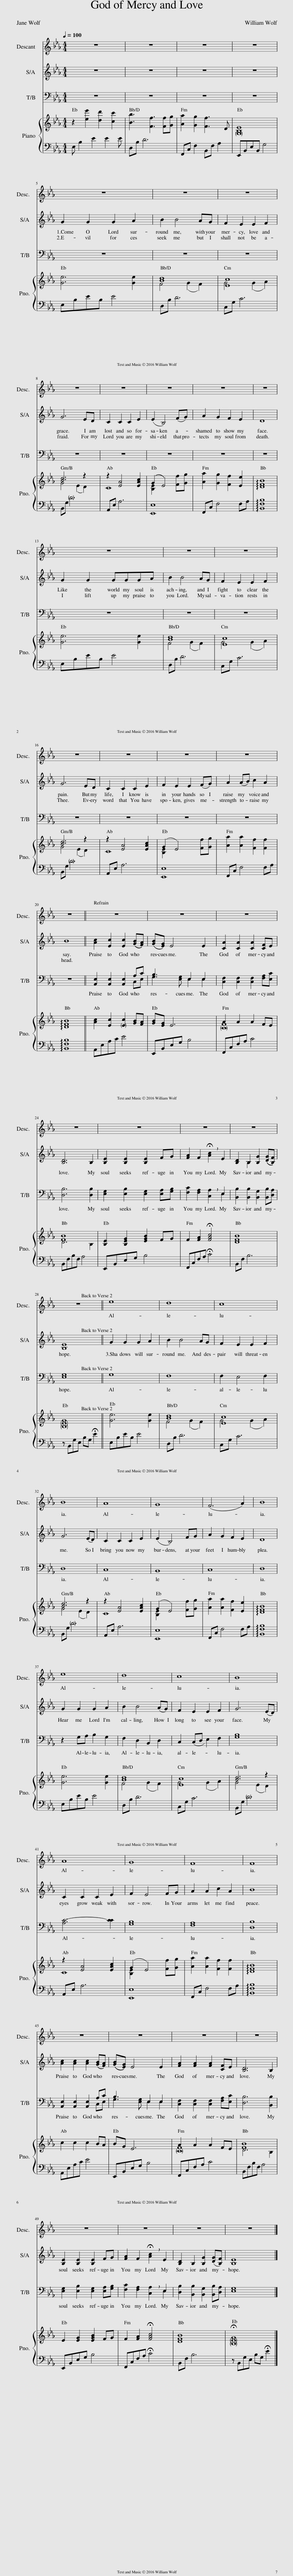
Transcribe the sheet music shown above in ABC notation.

X:1
%%score 1 ( 2 3 ) ( 4 5 ) { ( 6 8 9 ) | 7 }
L:1/8
Q:1/4=100
M:4/4
I:linebreak $
K:Eb
V:1 treble
V:2 treble
V:3 treble
V:4 bass
V:5 bass
V:6 treble
V:8 treble
V:9 treble
V:7 bass
V:1
 z8 | z8 | z8 | z8 |$ z8 | %5
 z8 | z8 |$ z8 | z8 | z8 | %10
 z8 | z8 |$ z8 | z8 | z8 |$ %15
 z8 | z8 | z8 | z8 |$ z8 || %20
 z8 | z8 | z8 |$ z8 | z8 | %25
 z8 | z8 |$ z8 || e8 | d8 | %30
 c8 |$ B8 | A8 | G8 | (F6 A2) | %35
 B8 |$ e8 | d8 | c8 | B8 |$ %40
 A8 | G8 | F8 | F8 |$ z8 | %45
 z8 | z8 | z8 |$ z8 | z8 | %50
 z8 | z8 |] %52
V:2
 z8 | z8 | z8 | z8 |$ G2 G2 G2 A2 | %5
 B2 B4 AG | F2 E2 E2 F2 |$ G6 ED | C2 C2 C2 E2 | (E2 B,4) (FG) | %10
 A2 G2 F2 E2 | D8 |$ G2 G2 GGGA | B2 B4 AG | F2 E2 E2 F2 |$ %15
 G6 ED | C2 C2 C2 E2 | F2 E2 E2 (FG) | A2 (AB) c2 A2 |$ B8 || %20
 [Ac]2 [Ec]2 [Ec]2 ((([GB][FA]))) | (([GB][EG])) E4 E2 | [CA]2 [CA]2 [CA]2 [CF]E |$ [B,D]6 B,2 | [B,E]2 [B,E]2 [B,E]2 FG | %25
 [FA]2 F2 !breath!!fermata![Ac]2 E2 | [B,D]2 B,2 [B,G]2 ((([DG][B,F]))) |$ [B,E]8 || G2 G2 G2 A2 | B2 B4 AG | %30
 F2 E2 E2 F2 |$ G6 (ED) | C2 C2 C2 E2 | (E2 B,4) FG | A2 G2 F2 E2 | %35
 D8 |$ G2 G2 G2 A2 | B2 B4 (AG) | F2 E2 E2 F2 | G6 (ED) |$ %40
 C2 C2 C2 E2 | F2 E4 FG | A2 A2 c2 A2 | B8 |$ [Ac]2 [Ac]2 [Ac]2 (([GB][FA])) | %45
 ((([GB][EG]))) E4 E2 | [FA]2 [FA]2 [FA]2 [CF]E | [B,D]6 B,2 |$ [B,E]2 [B,E]2 [B,E]2 FG | [FA]2 F2 !breath!!fermata![Ac]2 E2 | %50
 [B,D]2 B,2 [B,G]2 ([DG][B,F]) | [B,E]8 |] %52
V:3
 x8 | x8 | x8 | x8 |$ x8 | %5
 x8 | x8 |$ x8 | x8 | x8 | %10
 x8 | x8 |$ x8 | x8 | x8 |$ %15
 x8 | x8 | x8 | x8 |$ x8 || %20
 x8 | x8 | x8 |$ x8 | x8 | %25
 x8 | x2 B,2 x4 |$ x8 || x8 | x8 | %30
 x8 |$ x8 | x8 | x8 | x8 | %35
 x8 |$ x8 | x8 | x8 | x8 |$ %40
 x8 | x8 | x8 | x8 |$ x8 | %45
 x8 | x8 | x8 |$ x8 | x8 | %50
 x8 | x8 |] %52
V:4
 z8 | z8 | z8 | z8 |$ z8 | %5
 z8 | z8 |$ z8 | z8 | z8 | %10
 z8 | z8 |$ z8 | z8 | z8 |$ %15
 z8 | z8 | z8 | z8 |$ z8 || %20
 [A,,E,]2 [A,,E,]2 [A,,E,]2 A,C | B,3 [E,G,] E,2 E,2 | [C,F,]2 [C,F,]2 [C,F,]2 [F,A,][E,C] |$ [D,B,]6 [D,B,]2 | [E,G,]2 [E,B,]2 [E,G,]2 [E,A,][G,B,] | %25
 [F,C]2 [F,A,]2 !breath![C,A,]2 E,2 | [B,,B,]2 [B,,B,]2 [B,,G,]2 [B,,B,][D,A,] |$ [E,G,]8 || G,8 | F,8 | %30
 F,2 E,4 F,2 |$ D,8 | C,8 | B,,8 | C,8 | %35
 D,8 |$ z2 G,A, B,2 G,2 | F,2 D,2 B,,2 D,2 | C,2 (C,D,) E,2 F,2 | [G,B,]8 |$ %40
 [A,C-]6 [CC]2 | [G,B,]8 | [F,A,]8 | [D,B,]8 |$ [A,,E,]2 [A,,E,]2 [A,,E,]2 A,C | %45
 B,3 [E,G,] E,2 E,2 | [C,F,]2 [C,F,]2 [C,F,]2 [F,A,][E,C] | [D,B,]6 [B,,B,]2 |$ [E,G,]2 [E,B,]2 [E,G,]2 [E,A,][G,B,] | [F,C]2 [F,A,]2 !breath![C,A,]2 E,2 | %50
 [D,B,]2 [B,,B,]2 [B,,G,]2 [B,,B,][D,A,] | [E,G,]8 |] %52
V:5
 x8 | x8 | x8 | x8 |$ x8 | %5
 x8 | x8 |$ x8 | x8 | x8 | %10
 x8 | x8 |$ x8 | x8 | x8 |$ %15
 x8 | x8 | x8 | x8 |$ x8 || %20
 x6 C,E, | G,3 x E,2 E,2 | x8 |$ x8 | x8 | %25
 x6 E,2 | x8 |$ x8 || x8 | x8 | %30
 x8 |$ x8 | x8 | x8 | x8 | %35
 x8 |$ x8 | x8 | x8 | x8 |$ %40
 x8 | x8 | x8 | x8 |$ x6 C,E, | %45
 G,3 x E,2 E,2 | x8 | x8 |$ x8 | x6 E,2 | %50
 x8 | x8 |] %52
V:6
 z2 [ee']2 [dd']2 [cc']2 | [Bb]3 [Ff]3 [Ff][Gg] | [Aa]2 [Gg]2 [Ff]3 D | [G,B,E]8 |$ [Ge]6 [Ge]2 | %5
 d8 | c8 |$ [Bd]6 z2 | z2 [EA]4 [EAc]2 | ((G2 E4)) [Ff][Gg] | %10
 [Aa]2 [Gg]2 [Ff]2 [Ee]2 | !arpeggio![DFB]8 |$ [Ge]6 [Ge]2 | d8 | c8 |$ %15
 [Bd]6 z2 | z2 [EA]4 [EAc]2 | (G2 E4) [Ff][Gg] | [Aa]2 [Aa]2 [Ff]2 [Ff]2 |$ !arpeggio![DFB]8 || %20
 [Ac]2 [Ec]2 [Ec]2 [GB][FA] | [GB][EG] E6 | A2 A2 A2 FE |$ [FB]8 | [B,E]2 [B,EG]2 [EGB]2 FG | %25
 F2 [FA]2 !fermata![FAc]4 | [DFB]8 |$ [B,EG]8 || [Ge]6 [Ge]2 | d8 | %30
 c8 |$ [Bd]6 z2 | z2 [EA]4 [EAc]2 | (G2 E4) [Ff][Gg] | [Aa]2 [Aa]2 [Ff]2 [Ee]2 | %35
 !arpeggio![DFB]8 |$ [Ge]6 [Ge]2 | d8 | c8 | [Bd]6 z2 |$ %40
 z2 [EA]4 [EAc]2 | (G2 E4) [Ff][Gg] | [Aa]2 [Aa]2 [Ff]2 [Ff]2 | !arpeggio![DFB]8 |$ c2 c2 c2 BA | %45
 BG E6 | A2 A2 A2 FE | [FB]8 |$ E2 [EG]2 [EGB]2 FG | F2 [FA]2 !fermata![FAc]4 | %50
 [DFB]8 | !fermata![B,EG]8 |] %52
V:7
 E, B,2 E2 E2 E | D,B, D6 | F,,C, F,2 B,,F, A,2 | E,,B,,E,B,, G,4 |$ E,B,EB, E4 | %5
 D,B, D6 | C,G, C6 |$ B,,G, D6 | A,,E, A,6 | [E,,E,]8 | %10
 F,,C, F,4 F,A, | !arpeggio![B,,F,B,]8 |$ E,B,EB, E4 | D,B, D6 | C,G, C6 |$ %15
 B,,G, D6 | A,,E, A,6 | [E,,E,]8 | F,,C, F,4 F,A, |$ !arpeggio![B,,F,B,]8 || %20
 A,,E,A,C E4 | E,,B,,E,G, B,4 | F,,C,F,A, C4 |$ B,,F,B,F, A,4 | E,,B,,E,G, B,4 | %25
 F,,C,F,A, !fermata!C4 | B,,F, B,6 |$ z B,,G,E, B,G, !fermata!E2 || E,B,EB, E4 | D,B, D6 | %30
 C,G, C6 |$ B,,G, D6 | A,,E, A,6 | [E,,E,]8 | F,,C, F,4 F,A, | %35
 !arpeggio![B,,F,B,]8 |$ E,B,EB, E4 | D,B, D6 | C,G, C6 | B,,G, D6 |$ %40
 A,,E, A,6 | [E,,E,]8 | F,,C, F,4 F,A, | !arpeggio![B,,F,B,]8 |$ A,,E,A,C E4 | %45
 E,,B,,E,G, B,4 | F,,C,F,A, C4 | B,,F,B,F, A,4 |$ E,,B,,E,G, B,4 | F,,C,F,A, !fermata!C4 | %50
 B,,F, B,6 | z B,,G,E, B,G, !fermata!E2 |] %52
V:8
 x8 | x8 | x8 | x8 |$ x8 | %5
 B8 | G4 (G2 A2) |$ G4 (E2 D2) | C8 | [B,E]2 x6 | %10
 x8 | x8 |$ x8 | B8 | G4 (G2 A2) |$ %15
 G4 (E2 D2) | C8 | [B,E]2 x6 | x8 |$ x8 || %20
 x8 | x8 | [CF]8 |$ D6 B,2 | x8 | %25
 x8 | x8 |$ x8 || x8 | B8 | %30
 G4 (G2 A2) |$ G4 (E2 D2) | C8 | [B,E]2 x6 | x8 | %35
 x8 |$ x8 | B8 | G4 (G2 A2) | G4 (E2 D2) |$ %40
 C8 | [B,E]2 x6 | x8 | x8 |$ x8 | %45
 x8 | [CF]8 | D6 B,2 |$ x8 | x8 | %50
 x8 | x8 |] %52
V:9
 x8 | x8 | x8 | x8 |$ x8 | %5
 F4 (G2 F2) | E8 |$ x8 | x8 | x8 | %10
 x8 | x8 |$ x8 | F4 (G2 F2) | E8 |$ %15
 x8 | x8 | x8 | x8 |$ x8 || %20
 x8 | x8 | x8 |$ x8 | x8 | %25
 x8 | x8 |$ x8 || x8 | F4 (G2 F2) | %30
 E8 |$ x8 | x8 | x8 | x8 | %35
 x8 |$ x8 | F4 (G2 F2) | E8 | x8 |$ %40
 x8 | x8 | x8 | x8 |$ x8 | %45
 x8 | x8 | x8 |$ x8 | x8 | %50
 x8 | x8 |] %52
